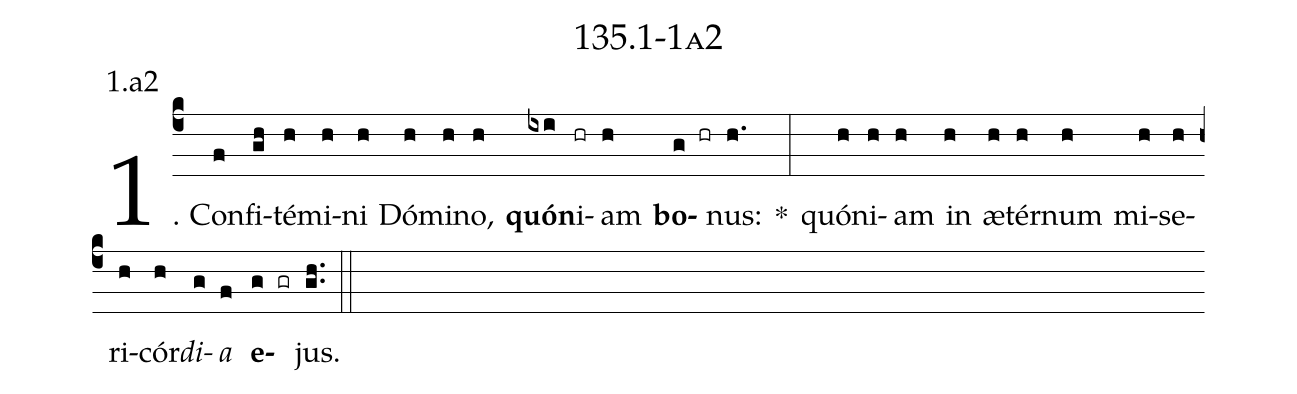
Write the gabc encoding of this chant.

name: 135.1-1a2;
annotation: 1.a2;
%%
(c4)1. Con(f)fi(gh)té(h)mi(h)ni(h) Dó(h)mi(h)no,(h) <b>quón</b>(ixi)i(hr)am(h) <b>bo</b>(g hr)nus:(h.) *(:) quón(h)i(h)am(h) in(h) æ(h)tér(h)num(h) mi(h)se(h)ri(h)cór(h)<i>di</i>(g)<i>a</i>(f) <b>e</b>(g gr)jus.(gh..) (::)
